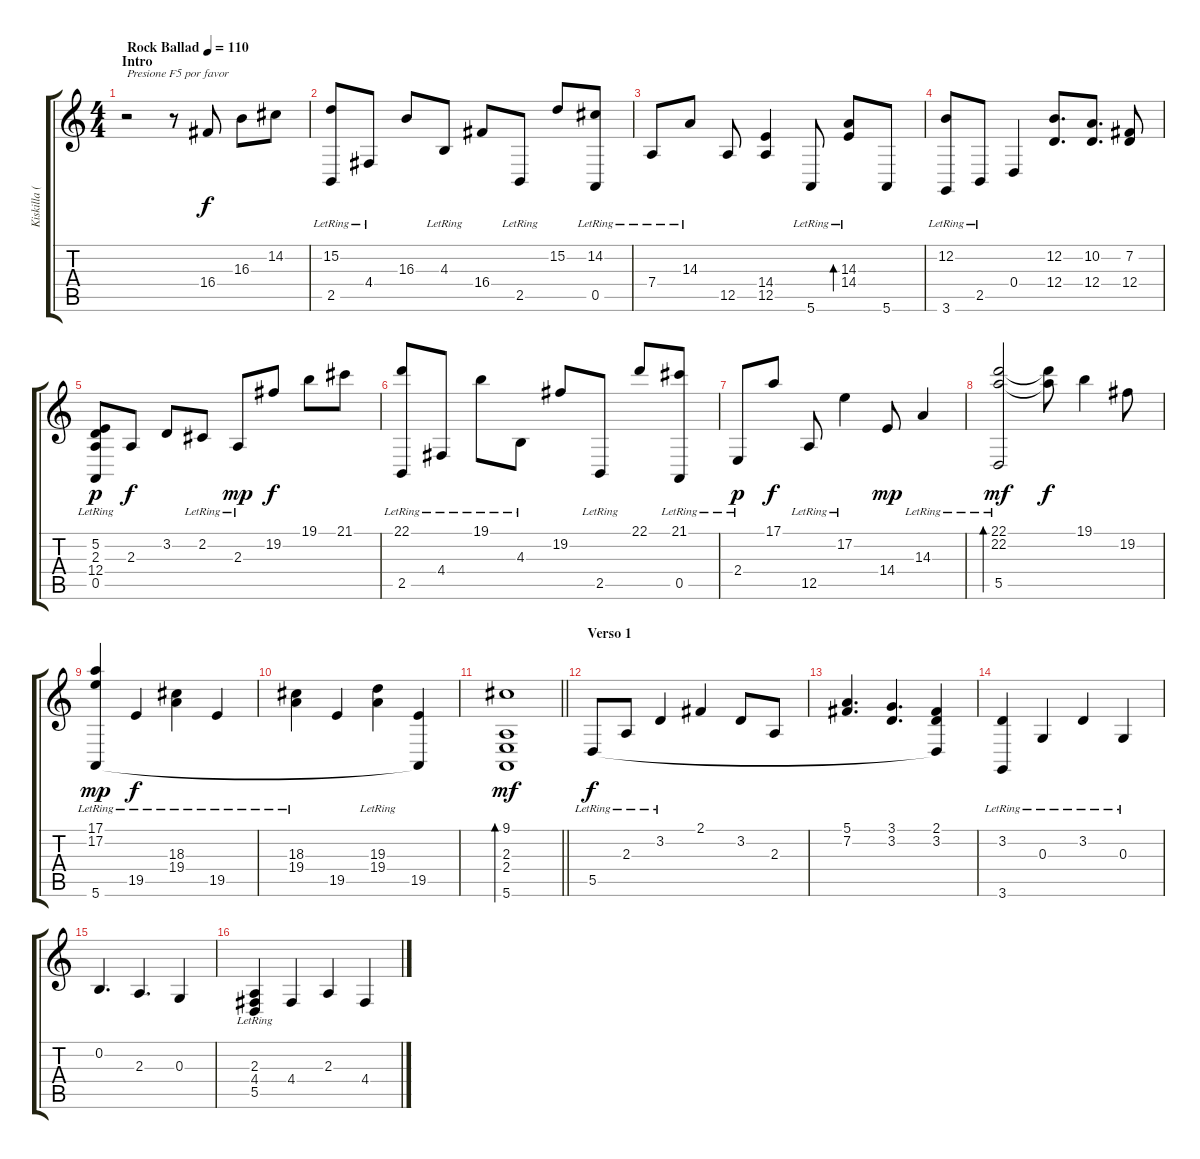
\track ("Kiskilla (Pepe Herrero)" "Kiskilla (") {instrument acousticgrandpiano}
\staff {score tabs}
\tuning (E4 B3 G3 D3 A2 E2) {hide}
\ts (4 4)
\section ("" "Intro")
\tempo (110 "Rock Ballad")
\clef g2
\ks c
r.2{txt "Presione F5 por favor" dy f instrument acousticgrandpiano} r.8 16.4.8 16.3.8 14.2.8 |
(15.2{lr} 2.5{lr}).8 4.4{lr}.8 16.3.8 4.3{lr}.8 16.4.8 2.5{lr}.8 15.2.8 (14.2 0.5{lr}).8 |
7.4{lr}.8 14.3{lr}.8 12.5.8 (14.4 12.5).4 5.6{lr}.8 (14.3{lr} 14.4{lr}).8{bd 60} 5.6.8 |
(12.2{lr} 3.6{lr}).8 2.5{lr}.8 0.4.4 (12.2 12.4).8{d} (10.2 12.4).8{d} (7.2 12.4).8 |
(5.2{lr} 2.3{lr} 12.4{lr} 0.5{lr}).8{dy p} 2.3.8{dy f} 3.2.8 2.2{lr}.8 2.3{lr}.8{dy mp} 19.2.8{dy f} 19.1.8 21.1.8 |
(22.1 2.5{lr}).8 4.4{lr}.8 19.1{lr}.8 4.3{lr}.8 19.2.8 2.5{lr}.8 22.1.8 (21.1{lr} 0.5{lr}).8 |
2.4{lr}.8{dy p} 17.1.8{dy f} 12.5{lr}.8 17.2{lr}.4 14.4.8{dy mp} 14.3{lr}.4 |
(22.1 22.2 5.5{lr}).2{bd 60 dy mf} (22.1{t} 22.2{t}).8{dy f} 19.1.4 19.2.8 |
(17.1 17.2 5.6{lr}).4{dy mp} 19.5{lr}.4{dy f} (18.3{lr} 19.4).4 19.5{lr}.4 |
(18.3{lr} 19.4{lr}).4 19.5.4 (19.3{lr} 19.4{lr}).4 (19.5 5.6{t}).4 |
\barLineRight lightlight
(9.1 2.3 2.4 5.6).1{bd 240 dy mf} |
\section ("" "Verso 1")
5.5{lr}.8{dy f} 2.3{lr}.8 3.2{lr}.4 2.1.4 3.2.8 2.3.8 |
(5.1 7.2).4{d} (3.1 3.2).4{d} (2.1 3.2 5.5{t}).4 |
(3.2 3.6{lr}).4 0.3{lr}.4 3.2{lr}.4 0.3{lr}.4 |
0.2.4{d} 2.3.4{d} 0.3.4 |
(2.3 4.4 5.5{lr}).4 4.4.4 2.3.4 4.4.4
